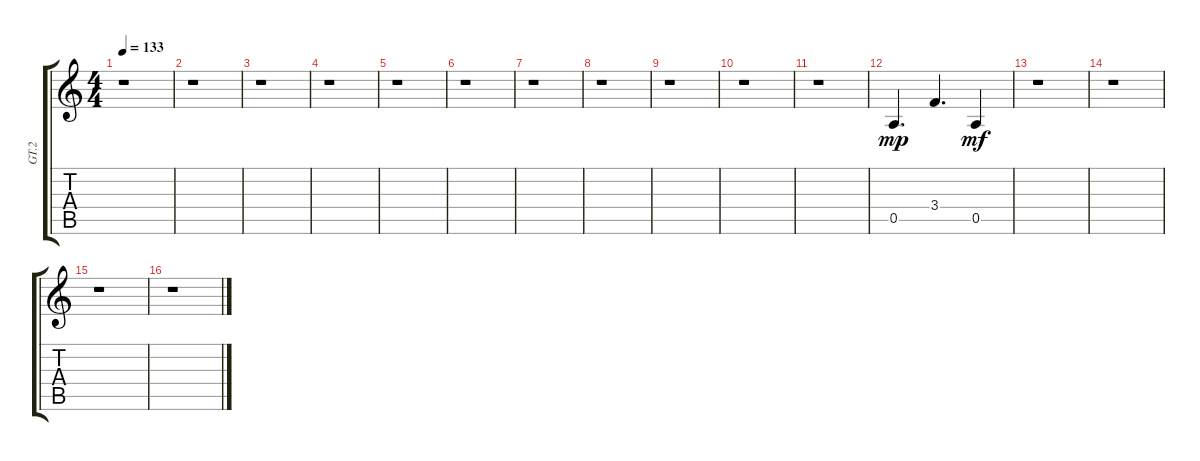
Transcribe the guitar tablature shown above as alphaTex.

\track ("GT.2                                " "GT.2      ") {instrument guitarharmonics}
\staff {score tabs}
\tuning (E4 B3 G3 D3 A2 E2) {hide}
\ts (4 4)
\tempo 133
\clef g2
\ks c
r.1{dy mp} |
r.1 |
r.1 |
r.1 |
r.1 |
r.1 |
r.1 |
r.1 |
r.1 |
r.1 |
r.1 |
0.5.4{d} 3.4.4{d} 0.5.4{dy mf} |
r.1 |
r.1 |
r.1 |
r.1
